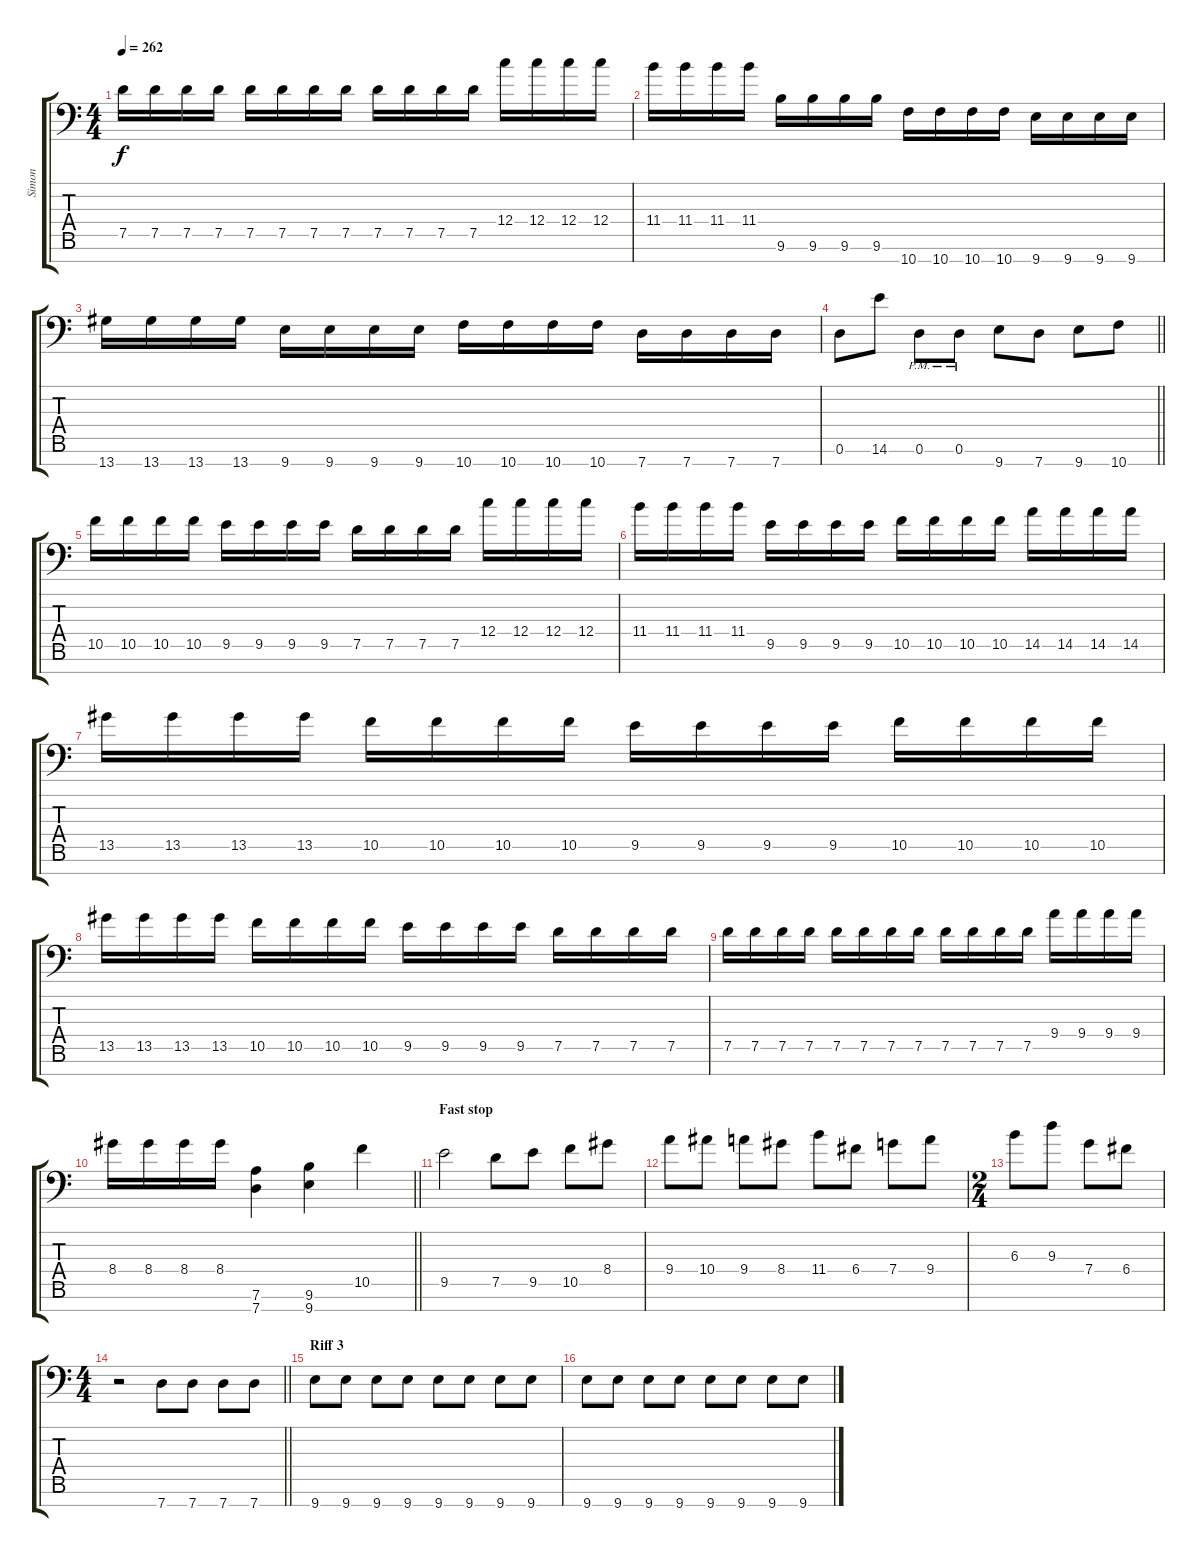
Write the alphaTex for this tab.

\track ("Simon" "Simon") {instrument distortionguitar}
\staff {score tabs}
\tuning (D4 A3 F3 C3 G2 D2 G1) {hide}
\ts (4 4)
\tempo 262
\clef f4
\ks c
7.5.16{dy f} 7.5.16 7.5.16 7.5.16 7.5.16 7.5.16 7.5.16 7.5.16 7.5.16 7.5.16 7.5.16 7.5.16 12.4.16 12.4.16 12.4.16 12.4.16 |
11.4.16 11.4.16 11.4.16 11.4.16 9.6.16 9.6.16 9.6.16 9.6.16 10.7.16 10.7.16 10.7.16 10.7.16 9.7.16 9.7.16 9.7.16 9.7.16 |
13.7.16 13.7.16 13.7.16 13.7.16 9.7.16 9.7.16 9.7.16 9.7.16 10.7.16 10.7.16 10.7.16 10.7.16 7.7.16 7.7.16 7.7.16 7.7.16 |
\barLineRight lightlight
0.6.8 14.6.8 0.6{pm}.8 0.6{pm}.8 9.7.8 7.7.8 9.7.8 10.7.8 |
\section ("" "")
10.5.16 10.5.16 10.5.16 10.5.16 9.5.16 9.5.16 9.5.16 9.5.16 7.5.16 7.5.16 7.5.16 7.5.16 12.4.16 12.4.16 12.4.16 12.4.16 |
11.4.16 11.4.16 11.4.16 11.4.16 9.5.16 9.5.16 9.5.16 9.5.16 10.5.16 10.5.16 10.5.16 10.5.16 14.5.16 14.5.16 14.5.16 14.5.16 |
13.5.16 13.5.16 13.5.16 13.5.16 10.5.16 10.5.16 10.5.16 10.5.16 9.5.16 9.5.16 9.5.16 9.5.16 10.5.16 10.5.16 10.5.16 10.5.16 |
13.5.16 13.5.16 13.5.16 13.5.16 10.5.16 10.5.16 10.5.16 10.5.16 9.5.16 9.5.16 9.5.16 9.5.16 7.5.16 7.5.16 7.5.16 7.5.16 |
7.5.16 7.5.16 7.5.16 7.5.16 7.5.16 7.5.16 7.5.16 7.5.16 7.5.16 7.5.16 7.5.16 7.5.16 9.4.16 9.4.16 9.4.16 9.4.16 |
\barLineRight lightlight
8.4.16 8.4.16 8.4.16 8.4.16 (7.6 7.7).4 (9.6 9.7).4 10.5.4 |
\section ("" "Fast stop ")
9.5.2 7.5.8 9.5.8 10.5.8 8.4.8 |
9.4.8 10.4.8 9.4.8 8.4.8 11.4.8 6.4.8 7.4.8 9.4.8 |
\ts (2 4)
6.3.8 9.3.8 7.4.8 6.4.8 |
\ts (4 4)
\barLineRight lightlight
r.2 7.7.8 7.7.8 7.7.8 7.7.8 |
\section ("" "Riff 3")
9.7.8 9.7.8 9.7.8 9.7.8 9.7.8 9.7.8 9.7.8 9.7.8 |
9.7.8 9.7.8 9.7.8 9.7.8 9.7.8 9.7.8 9.7.8 9.7.8
